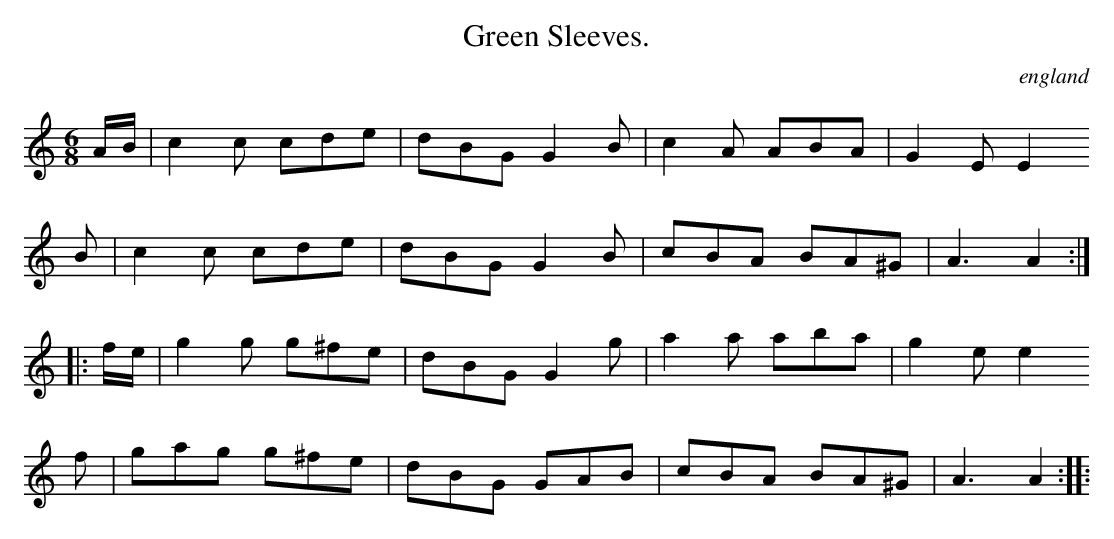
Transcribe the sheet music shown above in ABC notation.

X:1
T:Green Sleeves.
O:england
M:6/8
L:1/8
K:AMin
A/B/|c2c cde |dBG G2B|c2A ABA |G2E E2
B   |c2c cde |dBG G2B|cBA BA^G|A3  A2::
f/e/|g2g g^fe|dBG G2g|a2a aba |g2e e2
f   |gag g^fe|dBG GAB|cBA BA^G|A3  A2::
